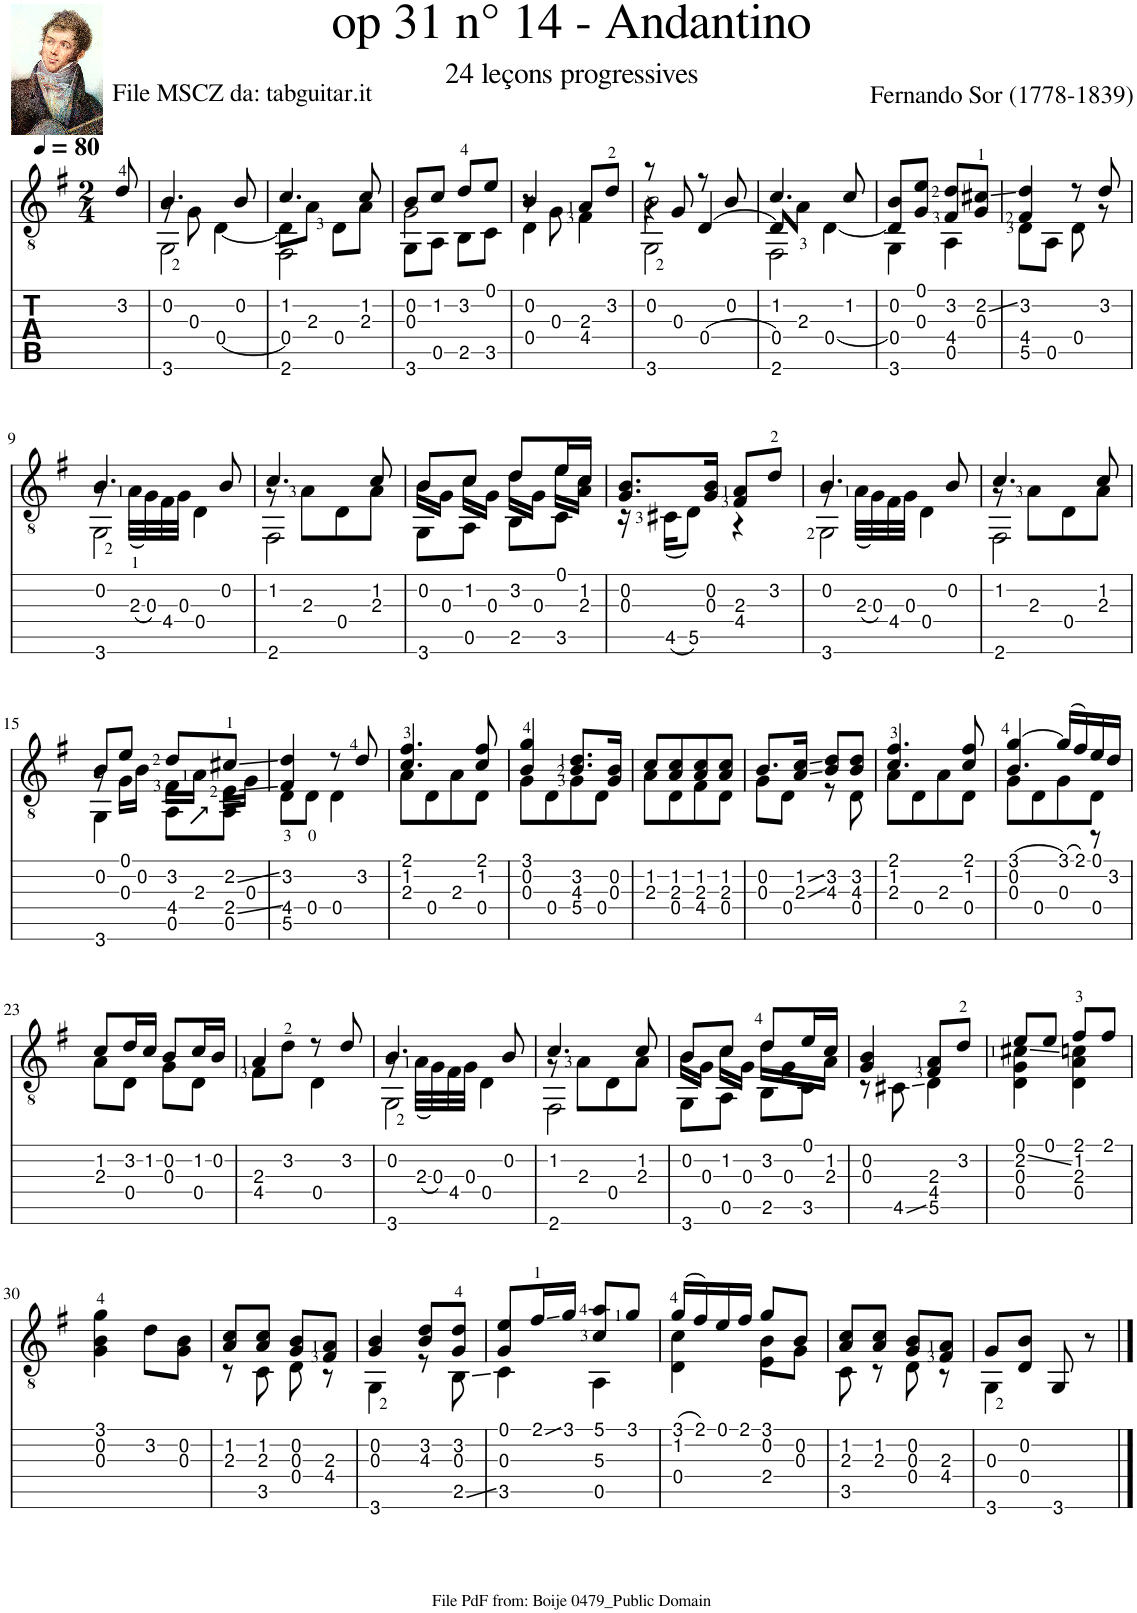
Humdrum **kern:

**kern	**kern
*part1	*part1
*staff2	*staff1
*I"Guitar	*
*I'Guit.	*
*stria6	*
*	*clefGv2
*k[f#]	*k[f#]
*M2/4	*M2/4
*MM80	*MM80
=	=
8d	8d/
=1	=1
*^	*^
*	*^	*	*^
4.B	8r	2GG	4.B/	8r	2GG\
.	8G	.	.	8G\	.
.	[4D	.	.	[4D\	.
8B	.	.	8B/	.	.
=2	=2	=2	=2	=2	=2
4.c	8DL]	2FF#	4.c/	8D\L]	2FF#\
.	8AJ	.	.	8A\J	.
.	8DL	.	.	8D\L	.
8c	8AJ	.	8c/	8A\J	.
=3	=3	=3	=3	=3	=3
8BL	8GGL	2G	8B/L	8GG\L	2G\
8cJ	8AAJ	.	8c/J	8AA\J	.
8dL	8BBL	.	8d/L	8BB\L	.
8eJ	8CJ	.	8e/J	8C\J	.
=4	=4	=4	=4	=4	=4
4B	8r	4D	4B/	8r	4D\
.	8G	.	.	8G\	.
8AL	4F#	4ryy	8A/L	4F#\	4ryy
8dJ	.	.	8d/J	.	.
=5	=5	=5	=5	=5	=5
*	*	*^	*	*	*^
8r	2B	4r	2GG	8r	2B\	4r	2GG\
8G	.	.	.	8G/	.	.	.
8r	.	[4D	.	8r	.	[4D/	.
8B	.	.	.	8B/	.	.	.
*	*	*v	*v	*	*	*	*
*	*	*	*	*	*v	*v
=6	=6	=6	=6	=6	=6
4.c	8DL]	2FF#	4.c/	8D/L]	2FF#\
.	8AJ	.	.	8A\J	.
.	[4D	.	.	[4D\	.
8c	.	.	8c/	.	.
*	*v	*v	*	*	*
*	*	*	*v	*v
=7	=7	=7	=7
8D]\ 8B\L	4GG	8D/] 8B/L	4GG\
8G\ 8e\J	.	8G/ 8e/J	.
8F#\ 8d\L	4AA	8F#/ 8d/L	4AA\
8G\ 8c#X\J	.	8G/ 8c#X/J	.
=8	=8	=8	=8
4F# 4d	8DL	4F#/ 4d/	8D\L
.	8AAJ	.	8AA\J
8r	8D	8r	8D\
8d	8r	8d/	8r
!!LO:LB:g=z
=9	=9	=9	=9
*	*^	*	*^
4.B	8r	2GG	4.B/	8r	2GG\
.	32ALLL	.	.	(32A\LLL	.
.	32G	.	.	32G\)	.
.	32F#	.	.	32F#\	.
.	32GJJJ	.	.	32G\JJJ	.
.	4D	.	.	4D\	.
8B	.	.	8B/	.	.
=10	=10	=10	=10	=10	=10
4.c	8r	2FF#	4.c/	8r	2FF#\
.	8A	.	.	8A\L	.
.	8DL	.	.	8D\	.
8c	8AJ	.	8c/	8A\J	.
=11	=11	=11	=11	=11	=11
8BL	16BLL	8GGL	8B/L	16B\LL	8GG\L
.	16GJ	.	.	16G\JJ	.
8cJ	16cL	8AAJ	8c/J	16c\LL	8AA\J
.	16GJJ	.	.	16G\JJ	.
8dL	16dLL	8BBL	8d/L	16d\LL	8BB\L
.	16GJ	.	.	16G\JJ	.
16eL	16eL	8CJ	16e/L	16e\LL	8C\J
16cJJ	16c\ 16A\JJ	.	16c/JJ	16A\ 16c\JJ	.
*	*v	*v	*	*	*
*	*	*	*v	*v
=12	=12	=12	=12
8.G\ 8.B\L	16r	8.G/ 8.B/L	16r
.	16C#XKL	.	(16C#X\KL
.	8DJ	.	8D\J)
16G\ 16B\Jk	.	16G/ 16B/Jk	.
8F#\ 8A\L	4r	8F#/ 8A/L	4r
8dJ	.	8d/J	.
=13	=13	=13	=13
*	*^	*	*^
4.B	8r	2GG	4.B/	8r	2GG\
.	32ALLL	.	.	(32A\LLL	.
.	32G	.	.	32G\)	.
.	32F#	.	.	32F#\	.
.	32GJJJ	.	.	32G\JJJ	.
.	4D	.	.	4D\	.
8B	.	.	8B/	.	.
=14	=14	=14	=14	=14	=14
4.c	8r	2FF#	4.c/	8r	2FF#\
.	8A	.	.	8A\L	.
.	8DL	.	.	8D\	.
8c	8AJ	.	8c/	8A\J	.
!!LO:LB:g=z	!!	!!
=15	=15	=15	=15	=15	=15
8BL	8r	4GG	8B/L	8r	4GG\
8eJ	16GLL	.	8e/J	16G\LL	.
.	16BJJ	.	.	16B\JJ	.
8dL	16F#LL	8AAL	8d/L	16F#\LL	8AA\L
!	!	!	!	!LO:TX:b:B:t=↗	!
.	16AJ	.	.	16A\JJ	.
8c#XJ	16EL	8AAJ	8c#X/J	16E\LL	8AA\J
.	16GJJ	.	.	16G\JJ	.
*	*v	*v	*	*	*
*	*	*	*v	*v
=16	=16	=16	=16
4F# 4d	8DL	4F#/ 4d/	8D\L
.	8DJ	.	8D\J
8r	4D	8r	4D\
8d	.	8d/	.
=17	=17	=17	=17
4.c 4.f#	8AL	4.c/ 4.f#/	8A\L
.	8DJ	.	8D\
.	8AL	.	8A\
8c 8f#	8DJ	8c/ 8f#/	8D\J
=18	=18	=18	=18
4B 4g	8GL	4B/ 4g/	8G\L
.	8DJ	.	8D\
8.B\ 8.d\L	8GL	8.B/ 8.d/L	8G\
.	8DJ	.	8D\J
16G\ 16B\Jk	.	16G/ 16B/Jk	.
=19	=19	=19	=19
8cL	8AL	8c/L	8A\L
8A\ 8c\J	8DJ	8A/ 8c/	8D\
8A\ 8c\L	8F#L	8A/ 8c/	8F#\
8A\ 8c\J	8DJ	8A/ 8c/J	8D\J
=20	=20	=20	=20
8.BL	8GL	8.B/L	8G\L
.	8DJ	.	8D\J
16A\ 16c\Jk	.	16A/ 16c/Jk	.
8B\ 8d\L	8r	8B/ 8d/L	8r
8B\ 8d\J	8D	8B/ 8d/J	8D\
=21	=21	=21	=21
4.c 4.f#	8AL	4.c/ 4.f#/	8A\L
.	8DJ	.	8D\
.	8AL	.	8A\
8c 8f#	8DJ	8c/ 8f#/	8D\J
=22	=22	=22	=22
*	*^	*	*^
[4g	8GL	4.B	[4g/	8G\L	4.B/
.	8DJ	.	.	8D\	.
16gLL]	8GL	.	(16g/LL]	8G\	.
16f#J	.	.	16f#/)	.	.
16eL	8DJ	8r	16e/	8D\J	8r
16dJJ	.	.	16d/JJ	.	.
*	*v	*v	*	*	*
*	*	*	*v	*v
!!LO:LB:g=z
=23	=23	=23	=23
8cL	8AL	8c/L	8A\L
16dL	8DJ	16d/L	8D\J
16cJJ	.	16c/JJ	.
8BL	8GL	8B/L	8G\L
16cL	8DJ	16c/L	8D\J
16BJJ	.	16B/JJ	.
=24	=24	=24	=24
4A	8F#L	4A/	8F#\L
.	8dJ	.	8d\J
8r	4D	8r	4D\
8d	.	8d/	.
=25	=25	=25	=25
*	*^	*	*^
4.B	8r	2GG	4.B/	8r	2GG\
.	32ALLL	.	.	(32A\LLL	.
.	32G	.	.	32G\)	.
.	32F#	.	.	32F#\	.
.	32GJJJ	.	.	32G\JJJ	.
.	4D	.	.	4D\	.
8B	.	.	8B/	.	.
=26	=26	=26	=26	=26	=26
4.c	8r	2FF#	4.c/	8r	2FF#\
.	8A	.	.	8A\L	.
.	8DL	.	.	8D\	.
8c	8AJ	.	8c/	8A\J	.
=27	=27	=27	=27	=27	=27
8BL	16BLL	8GGL	8B/L	16B\LL	8GG\L
.	16GJ	.	.	16G\JJ	.
8cJ	16cL	8AAJ	8c/J	16c\LL	8AA\J
.	16GJJ	.	.	16G\JJ	.
8dL	16dLL	8BBL	8d/L	16d\LL	8BB\L
.	16GJ	.	.	16G\	.
16eL	16CL	8CJ	16e/L	16C/	8C\J
16cJJ	16AJJ	.	16c/JJ	16A\JJ	.
*	*v	*v	*	*	*
*	*	*	*v	*v
=28	=28	=28	=28
4G 4B	8r	4G/ 4B/	8r
.	8C#X	.	8C#X\
8F#\ 8A\L	4D	8F#/ 8A/L	4D\
8dJ	.	8d/J	.
=29	=29	=29	=29
8eL	4D 4G 4c#X	8e/L	4D\ 4G\ 4c#X\
8eJ	.	8e/J	.
8f#L	4D 4A 4cn	8f#/L	4D\ 4A\ 4cn\
8f#J	.	8f#/J	.
*v	*v	*	*
*	*v	*v
!!LO:LB:g=z
=30	=30
4G 4B 4g	4G\ 4B\ 4g\
8dL	8d\L
8G\ 8B\J	8G\ 8B\J
=31	=31
*^	*^
8A\ 8c\L	8r	8A/ 8c/L	8r
8A\ 8c\J	8C	8A/ 8c/J	8C\
8G\ 8B\L	8D	8G/ 8B/L	8D\
8F#\ 8A\J	8r	8F#/ 8A/J	8r
=32	=32	=32	=32
4G 4B	4GG	4G/ 4B/	4GG\
8B\ 8d\L	8r	8B/ 8d/L	8r
8G\ 8d\J	8BB	8G/ 8d/J	8BB\
=33	=33	=33	=33
*	*^	*	*^
8eL	4C	4G	8e/L	4C\	4G/
16f#L	.	.	16f#/L	.	.
16gJJ	.	.	16g/JJ	.	.
8aL	4AA	4c	8a/L	4AA\	4c/
8gJ	.	.	8g/J	.	.
=34	=34	=34	=34	=34	=34
16gLL	4c	4D	(16g/LL	4c\	4D\
16f#J	.	.	16f#/)	.	.
16eL	.	.	16e/	.	.
16f#JJ	.	.	16f#/JJ	.	.
8gL	8BL	4E	8g/L	8B\L	4E\
8BJ	8GJ	.	8B/J	8G\J	.
*	*v	*v	*	*	*
*	*	*	*v	*v
=35	=35	=35	=35
8A\ 8c\L	8C	8A/ 8c/L	8C\
8A\ 8c\J	8r	8A/ 8c/J	8r
8G\ 8B\L	8D	8G/ 8B/L	8D\
8F#\ 8A\J	8r	8F#/ 8A/J	8r
=36	=36	=36	=36
8GL	4GG	8G/L	4GG\
8D\ 8B\J	.	8D/ 8B/J	.
8GG	4ryy	8GG/	4ryy
8r	.	8r	.
*v	*v	*	*
*	*v	*v
==	==
*-	*-
